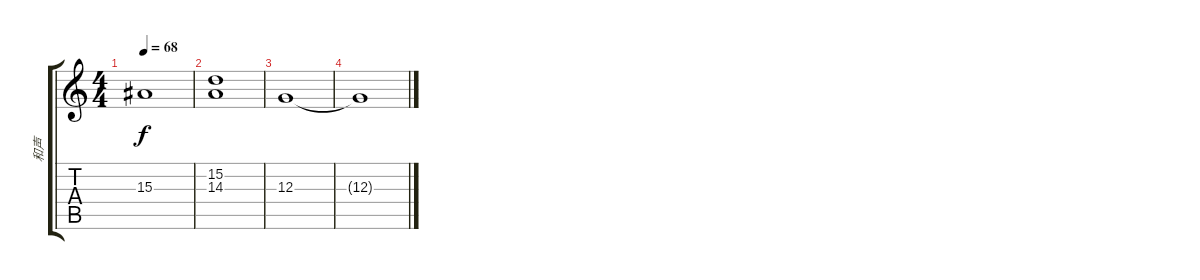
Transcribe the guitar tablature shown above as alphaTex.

\track ("和声" "和声") {instrument voiceoohs}
\staff {score tabs}
\tuning (E4 B3 G3 D3 A2 E2) {hide}
\ts (4 4)
\tempo 68
\clef g2
\ks c
15.3.1{dy f} |
(15.2 14.3).1 |
12.3.1 |
12.3{t}.1
